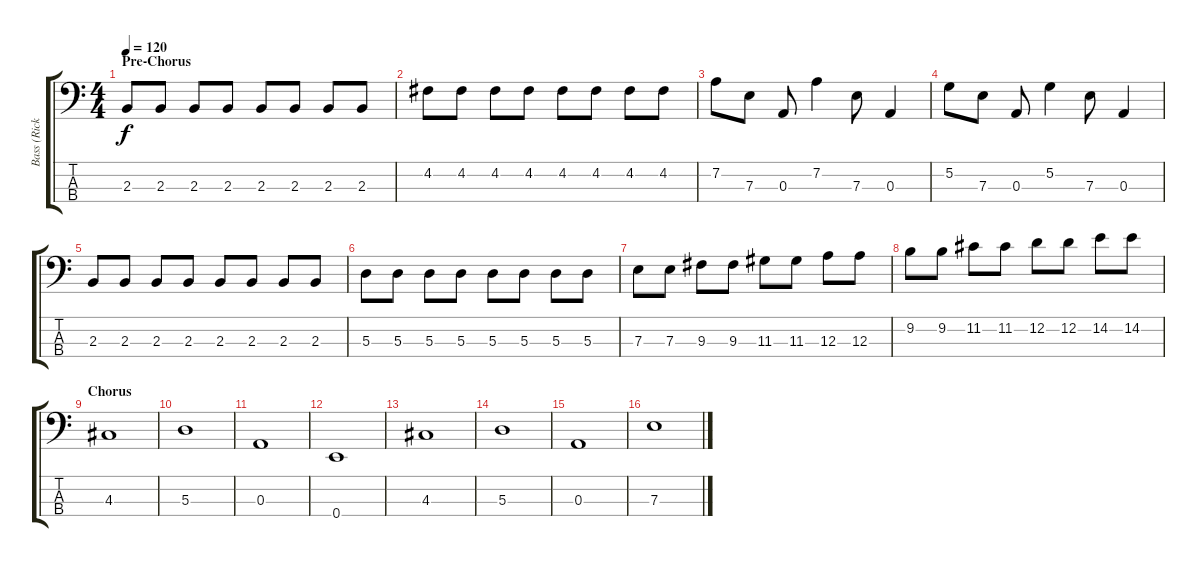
\track ("Bass (Ricky Reed)" "Bass (Rick") {instrument electricbassfinger}
\staff {score tabs}
\tuning (G2 D2 A1 E1) {hide}
\ts (4 4)
\section ("" "Pre-Chorus")
\tempo 120
\clef f4
\ks c
2.3.8{dy f} 2.3.8 2.3.8 2.3.8 2.3.8 2.3.8 2.3.8 2.3.8 |
4.2.8 4.2.8 4.2.8 4.2.8 4.2.8 4.2.8 4.2.8 4.2.8 |
7.2.8 7.3.8 0.3.8 7.2.4 7.3.8 0.3.4 |
5.2.8 7.3.8 0.3.8 5.2.4 7.3.8 0.3.4 |
2.3.8 2.3.8 2.3.8 2.3.8 2.3.8 2.3.8 2.3.8 2.3.8 |
5.3.8 5.3.8 5.3.8 5.3.8 5.3.8 5.3.8 5.3.8 5.3.8 |
7.3.8 7.3.8 9.3.8 9.3.8 11.3.8 11.3.8 12.3.8 12.3.8 |
9.2.8 9.2.8 11.2.8 11.2.8 12.2.8 12.2.8 14.2.8 14.2.8 |
\section ("" "Chorus")
4.3.1 |
5.3.1 |
0.3.1 |
0.4.1 |
4.3.1 |
5.3.1 |
0.3.1 |
7.3.1
